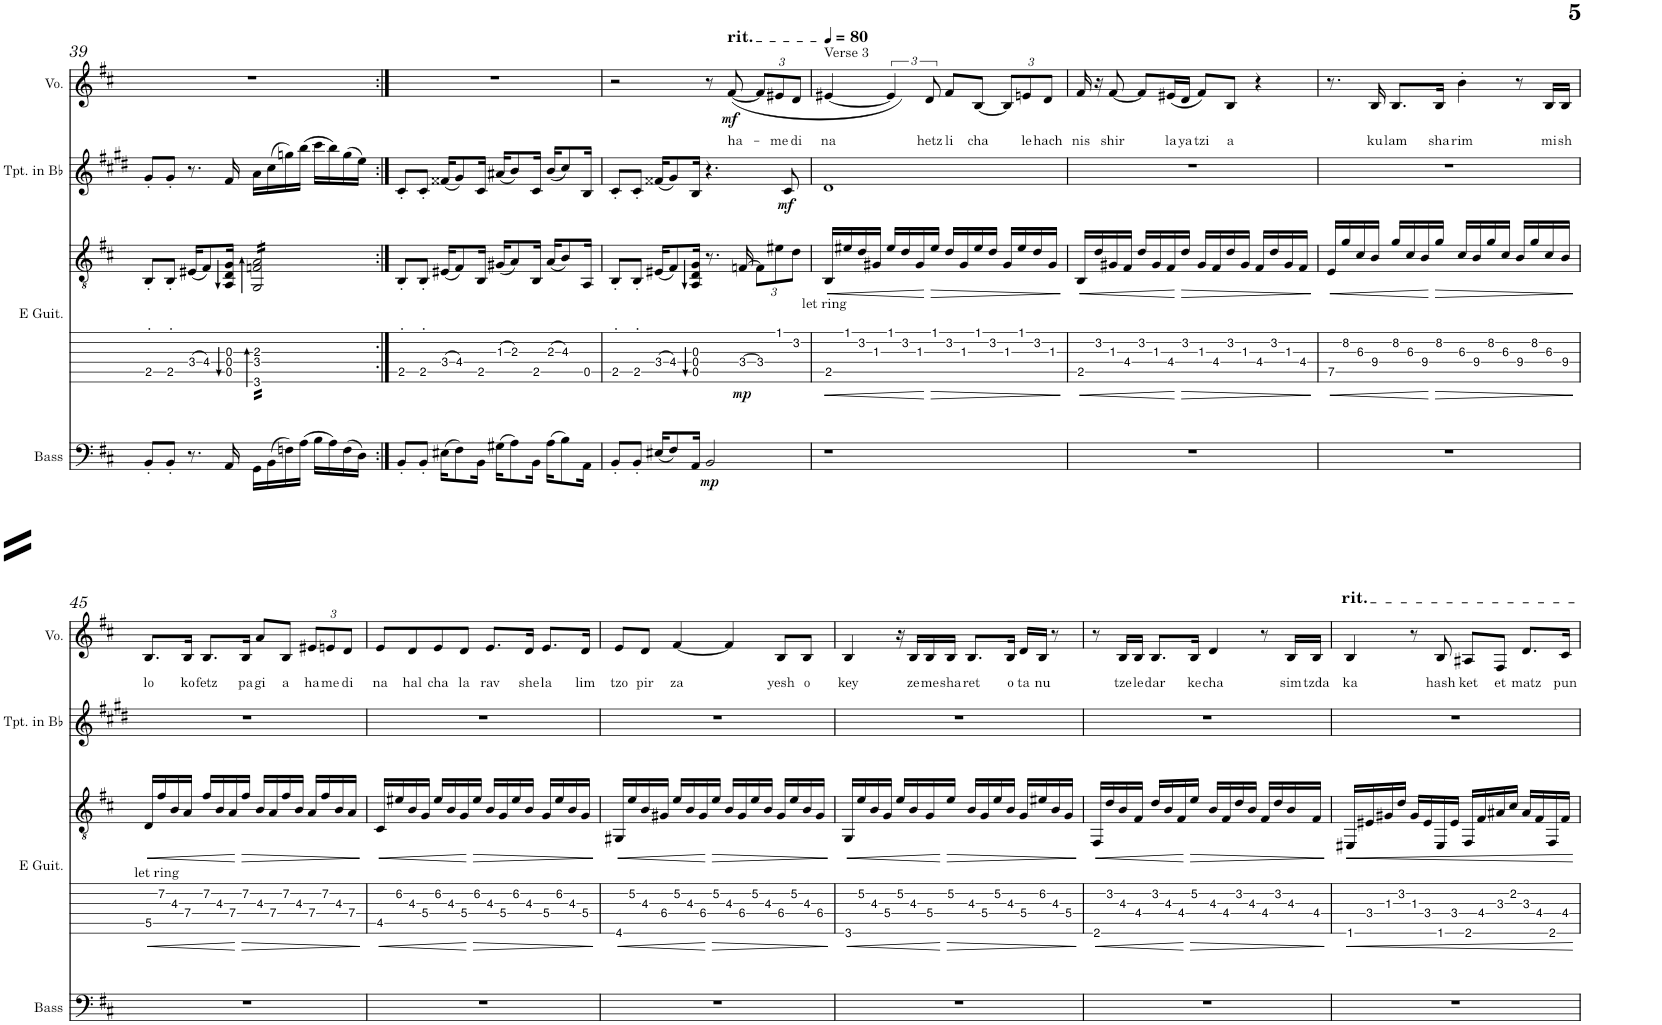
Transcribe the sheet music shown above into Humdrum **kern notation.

**kern	**dynam	**kern	**kern	**dynam	**kern	**dynam	**kern	**text	**dynam
*part4	*part4	*part3	*part3	*part3	*part2	*part2	*part1	*part1	*part1
*staff5	*staff5	*staff4	*staff3	*staff3/4	*staff2	*staff2	*staff1	*staff1	*staff1
*I"Acoustic Bass	*	*I"Electric Guitar	*	*	*I"Trumpet in Bb	*	*I"Voice	*	*
*I'Bass	*	*I'E Guit.	*	*	*I'Tpt. in Bb	*	*I'Vo.	*	*
!!LO:PB:g=z
*clefF4	*	*	*clefGv2	*	*clefG2	*	*clefG2	*	*
*Trd7c12	*	*	*	*	*Trd1c2	*	*	*	*
*k[f#c#]	*	*k[f#c#]	*k[f#c#]	*	*k[f#c#g#d#]	*	*k[f#c#]	*	*
*M4/4	*	*M4/4	*M4/4	*	*M4/4	*	*M4/4	*	*
=39	=39	=39	=39	=39	=39	=39	=39	=39	=39
8BB'/L	.	8BB'L	8BB'/L	.	8g#'/L	.	1r	.	.
8BB'/J	.	8BB'J	8BB'/J	.	8g#'/J	.	.	.	.
8.r	.	16E#XKL	(16E#X/KL	.	8.r	.	.	.	.
.	.	8F#	8F#/)	.	.	.	.	.	.
16AA/	.	16AA\ 16D\ 16G\Jk	16AA/ 16D/ 16G/Jk	.	16f#/	.	.	.	.
*	*	*tremolo	*	*	*	*	*	*	*
*	*	*	*tremolo	*	*	*	*	*	*
16GG\LL	.	16GG 16F 16ALL	16GG/ 16Fn/ 16A/LL	.	16a\LL	.	.	.	.
(16BB\	.	16GG 16F 16A	16GG/ 16Fn/ 16A/	.	(16cc#\	.	.	.	.
16Fn\)	.	16GG 16F 16A	16GG/ 16Fn/ 16A/	.	16ggn\)	.	.	.	.
(16A\JJ	.	16GG 16F 16A	16GG/ 16Fn/ 16A/	.	(16bb\JJ	.	.	.	.
16B\LL	.	16GG 16F 16A	16GG/ 16Fn/ 16A/	.	16ccc#\LL	.	.	.	.
16A\)	.	16GG 16F 16A	16GG/ 16Fn/ 16A/	.	16bb\)	.	.	.	.
(16F\	.	16GG 16F 16A	16GG/ 16Fn/ 16A/	.	(16gg\	.	.	.	.
16D\JJ)	.	16GG 16F 16AJJ	16GG/ 16Fn/ 16A/JJ	.	16ee\JJ)	.	.	.	.
*	*	*	*Xtremolo	*	*	*	*	*	*
*	*	*Xtremolo	*	*	*	*	*	*	*
=40:|!	=40:|!	=40:|!	=40:|!	=40:|!	=40:|!	=40:|!	=40:|!	=40:|!	=40:|!
8BB'/L	.	8BB'L	8BB'/L	.	8c#'/L	.	1r	.	.
8BB'/J	.	8BB'J	8BB'/J	.	8c#'/J	.	.	.	.
(16E#X\KL	.	16E#KL	(16E#X/KL	.	(16f##X/KL	.	.	.	.
8F#\)	.	8F#	8F#/)	.	8g#/)	.	.	.	.
16BB\Jk	.	16BBJk	16BB/Jk	.	16c#/Jk	.	.	.	.
(16G#X\KL	.	16G#KL	(16G#X/KL	.	(16a#X/KL	.	.	.	.
8A\)	.	8A	8A/)	.	8b/)	.	.	.	.
16BB\Jk	.	16BBJk	16BB/Jk	.	16c#/Jk	.	.	.	.
(16A\KL	.	16AKL	(16A/KL	.	(16b/KL	.	.	.	.
8B\)	.	8B	8B/)	.	8cc#/)	.	.	.	.
16AA\Jk	.	16AAJk	16AA/Jk	.	16B/Jk	.	.	.	.
=41	=41	=41	=41	=41	=41	=41	=41	=41	=41
8BB'/L	.	8BB'L	8BB'/L	.	8c#'/L	.	2r	.	.
8BB'/J	.	8BB'J	8BB'/J	.	8c#'/J	.	.	.	.
(16E#X/KL	.	16E#XKL	(16E#X/KL	.	(16f##X/KL	.	.	.	.
8F#/)	.	8F#	8F#/)	.	8g#/)	.	.	.	.
16AA/Jk	.	16AA\ 16D\ 16G\Jk	16AA/ 16D/ 16G/Jk	.	16B/Jk	.	.	.	.
!	!LO:DY:b	!	!	!	!	!	!	!	!
2BB/	mp	8.r	8.r	.	4.r	.	8r	.	.
!	!	!	!	!	!	!	!LO:TX:a:t=rit.	!	!
!	!	!	!	!	!	!	!	!LO:LY:b	!LO:DY:b
.	.	.	.	.	.	.	([8f#/	ha-	mf
!	!	!	!	!LO:DY:b=2	!	!	!	!	!
.	.	[16F	[16Fn/	mp	.	.	.	.	.
*	*	*Xbrackettup	*Xbrackettup	*	*	*	*Xbrackettup	*	*
.	.	12FL]	12F\L]	.	.	.	12f#/L]	.	.
!	!	!	!	!	!	!	!	!LO:LY:b	!
.	.	12e#X	12e#X\	.	.	.	12e#X/	-me	.
!	!	!	!	!	!	!LO:DY:b	!	!	!
.	.	.	.	.	8c#/	mf	.	.	.
!	!	!	!LO:TX:b:t=let ring	!	!	!	!	!	!
!	!	!	!	!	!	!	!	!LO:LY:b	!
.	.	12dJ	12d\J	.	.	.	12d/J	di	.
=42	=42	=42	=42	=42	=42	=42	=42	=42	=42
*	*	*	*	*	*	*	*MM80	*	*
!	!	!	!	!	!	!	!LO:TX:a:t=Verse 3	!	!
!	!	!	!	!LO:HP:b	!	!	!	!LO:LY:b	!
1r	.	16BBLL	16BB/LL	<	1d#	.	[4e#X/	na	.
.	.	16e#J	16e#X/	.	.	.	.	.	.
.	.	16dL	16d/	.	.	.	.	.	.
.	.	16G#JJ	16G#X/JJ	.	.	.	.	.	.
*	*	*	*	*	*	*	*brackettup	*	*
.	.	16e#LL	16e#/LL	.	.	.	6e#/]	.	.
.	.	16dJ	16d/	.	.	.	.	.	.
.	.	16G#L	16G#/	.	.	.	.	.	.
!	!	!	!	!	!	!	!	!LO:LY:b	!
.	.	.	.	.	.	.	12d/	hetz	.
!	!	!	!	!LO:HP:n=1:b	!	!	!	!	!
.	.	16e#JJ	16e#/JJ	[ >	.	.	.	.	.
!	!	!	!	!	!	!	!	!LO:LY:b	!
.	.	16dLL	16d/LL	.	.	.	8f#/L)	li	.
.	.	16G#J	16G#/	.	.	.	.	.	.
!	!	!	!	!	!	!	!	!LO:LY:b	!
.	.	16e#L	16e#/	.	.	.	[8B/J	cha	.
.	.	16dJJ	16d/JJ	.	.	.	.	.	.
*	*	*	*	*	*	*	*Xbrackettup	*	*
.	.	16G#LL	16G#/LL	.	.	.	12B/L]	.	.
.	.	16e#J	16e#/	.	.	.	.	.	.
!	!	!	!	!	!	!	!	!LO:LY:b	!
.	.	.	.	.	.	.	12en/	le	.
.	.	16dL	16d/	.	.	.	.	.	.
!	!	!	!	!	!	!	!	!LO:LY:b	!
.	.	.	.	.	.	.	12d/J	hach	.
.	.	16G#JJ	16G#/JJ	.	.	.	.	.	.
.	.	.	.	]	.	.	.	.	.
=43	=43	=43	=43	=43	=43	=43	=43	=43	=43
!	!	!	!	!LO:HP:b	!	!	!	!LO:LY:b	!
1r	.	16BBLL	16BB/LL	<	1r	.	16f#/	nis	.
.	.	16dJ	16d/	.	.	.	16r	.	.
!	!	!	!	!	!	!	!	!LO:LY:b	!
.	.	16G#L	16G#X/	.	.	.	[8f#/	shir	.
.	.	16F#JJ	16F#/JJ	.	.	.	.	.	.
.	.	16dLL	16d/LL	.	.	.	8f#/L]	.	.
.	.	16G#J	16G#/	.	.	.	.	.	.
!	!	!	!	!	!	!	!	!LO:LY:b	!
.	.	16F#L	16F#/	.	.	.	(16e#X/L	la	.
!	!	!	!	!LO:HP:n=1:b	!	!	!	!LO:LY:b	!
.	.	16dJJ	16d/JJ	[ >	.	.	16d/JJ	ya	.
!	!	!	!	!	!	!	!	!LO:LY:b	!
.	.	16G#LL	16G#/LL	.	.	.	8f#/L)	tzi	.
.	.	16F#J	16F#/	.	.	.	.	.	.
!	!	!	!	!	!	!	!	!LO:LY:b	!
.	.	16dL	16d/	.	.	.	8B/J	a	.
.	.	16G#JJ	16G#/JJ	.	.	.	.	.	.
.	.	16F#LL	16F#/LL	.	.	.	4r	.	.
.	.	16dJ	16d/	.	.	.	.	.	.
.	.	16G#L	16G#/	.	.	.	.	.	.
.	.	16F#JJ	16F#/JJ	.	.	.	.	.	.
.	.	.	.	]	.	.	.	.	.
=44	=44	=44	=44	=44	=44	=44	=44	=44	=44
!	!	!	!	!LO:HP:b	!	!	!	!	!
1r	.	16ELL	16E/LL	<	1r	.	8.r	.	.
.	.	16gJ	16g/	.	.	.	.	.	.
.	.	16c#L	16c#/	.	.	.	.	.	.
!	!	!	!	!	!	!	!	!LO:LY:b	!
.	.	16BJJ	16B/JJ	.	.	.	16B/	ku	.
!	!	!	!	!	!	!	!	!LO:LY:b	!
.	.	16gLL	16g/LL	.	.	.	8.B/L	lam	.
.	.	16c#J	16c#/	.	.	.	.	.	.
.	.	16BL	16B/	.	.	.	.	.	.
!	!	!	!	!LO:HP:n=1:b	!	!	!	!LO:LY:b	!
.	.	16gJJ	16g/JJ	[ >	.	.	16B/Jk	sha	.
!	!	!	!	!	!	!	!	!LO:LY:b	!
.	.	16c#LL	16c#/LL	.	.	.	4b'\	rim	.
.	.	16BJ	16B/	.	.	.	.	.	.
.	.	16gL	16g/	.	.	.	.	.	.
.	.	16c#JJ	16c#/JJ	.	.	.	.	.	.
.	.	16BLL	16B/LL	.	.	.	8r	.	.
.	.	16gJ	16g/	.	.	.	.	.	.
!	!	!	!	!	!	!	!	!LO:LY:b	!
.	.	16c#L	16c#/	.	.	.	16B/LL	mi	.
!	!	!	!	!	!	!	!	!LO:LY:b	!
.	.	16BJJ	16B/JJ	.	.	.	16B/JJ	sh	.
.	.	.	.	]	.	.	.	.	.
!!LO:LB:g=z
=45	=45	=45	=45	=45	=45	=45	=45	=45	=45
!	!	!	!	!LO:HP:b	!	!	!	!LO:LY:b	!
1r	.	16DLL	16D/LL	<	1r	.	8.B/L	lo	.
.	.	16f#J	16f#/	.	.	.	.	.	.
.	.	16BL	16B/	.	.	.	.	.	.
!	!	!	!	!	!	!	!	!LO:LY:b	!
.	.	16AJJ	16A/JJ	.	.	.	16B/Jk	ko	.
!	!	!	!	!	!	!	!	!LO:LY:b	!
.	.	16f#LL	16f#/LL	.	.	.	8.B/L	fetz	.
.	.	16BJ	16B/	.	.	.	.	.	.
.	.	16AL	16A/	.	.	.	.	.	.
!	!	!	!	!LO:HP:n=1:b	!	!	!	!LO:LY:b	!
.	.	16f#JJ	16f#/JJ	[ >	.	.	16B/Jk	pa	.
!	!	!	!	!	!	!	!	!LO:LY:b	!
.	.	16BLL	16B/LL	.	.	.	8a/L	gi	.
.	.	16AJ	16A/	.	.	.	.	.	.
!	!	!	!	!	!	!	!	!LO:LY:b	!
.	.	16f#L	16f#/	.	.	.	8B/J	a	.
.	.	16BJJ	16B/JJ	.	.	.	.	.	.
!	!	!	!	!	!	!	!	!LO:LY:b	!
.	.	16ALL	16A/LL	.	.	.	12e#X/L	ha	.
.	.	16f#J	16f#/	.	.	.	.	.	.
!	!	!	!	!	!	!	!	!LO:LY:b	!
.	.	.	.	.	.	.	12en/	-me	.
.	.	16BL	16B/	.	.	.	.	.	.
!	!	!	!	!	!	!	!	!LO:LY:b	!
.	.	.	.	.	.	.	12d/J	di	.
.	.	16AJJ	16A/JJ	.	.	.	.	.	.
.	.	.	.	]	.	.	.	.	.
=46	=46	=46	=46	=46	=46	=46	=46	=46	=46
!	!	!	!	!LO:HP:b	!	!	!	!LO:LY:b	!
1r	.	16C#LL	16C#/LL	<	1r	.	8e/L	na	.
.	.	16e#J	16e#X/	.	.	.	.	.	.
!	!	!	!	!	!	!	!	!LO:LY:b	!
.	.	16BL	16B/	.	.	.	8d/	hal	.
.	.	16GJJ	16G/JJ	.	.	.	.	.	.
!	!	!	!	!	!	!	!	!LO:LY:b	!
.	.	16e#LL	16e#/LL	.	.	.	8e/	cha	.
.	.	16BJ	16B/	.	.	.	.	.	.
!	!	!	!	!	!	!	!	!LO:LY:b	!
.	.	16GL	16G/	.	.	.	8d/J	la	.
!	!	!	!	!LO:HP:n=1:b	!	!	!	!	!
.	.	16e#JJ	16e#/JJ	[ >	.	.	.	.	.
!	!	!	!	!	!	!	!	!LO:LY:b	!
.	.	16BLL	16B/LL	.	.	.	8.e/L	rav	.
.	.	16GJ	16G/	.	.	.	.	.	.
.	.	16e#L	16e#/	.	.	.	.	.	.
!	!	!	!	!	!	!	!	!LO:LY:b	!
.	.	16BJJ	16B/JJ	.	.	.	16d/Jk	she	.
!	!	!	!	!	!	!	!	!LO:LY:b	!
.	.	16GLL	16G/LL	.	.	.	8.e/L	la	.
.	.	16e#J	16e#/	.	.	.	.	.	.
.	.	16BL	16B/	.	.	.	.	.	.
!	!	!	!	!	!	!	!	!LO:LY:b	!
.	.	16GJJ	16G/JJ	.	.	.	16d/Jk	lim	.
.	.	.	.	]	.	.	.	.	.
=47	=47	=47	=47	=47	=47	=47	=47	=47	=47
!	!	!	!	!LO:HP:b	!	!	!	!LO:LY:b	!
1r	.	16GG#LL	16GG#X/LL	<	1r	.	8e/L	tzo	.
.	.	16eJ	16e/	.	.	.	.	.	.
!	!	!	!	!	!	!	!	!LO:LY:b	!
.	.	16BL	16B/	.	.	.	8d/J	pir	.
.	.	16G#JJ	16G#X/JJ	.	.	.	.	.	.
!	!	!	!	!	!	!	!	!LO:LY:b	!
.	.	16eLL	16e/LL	.	.	.	[4f#/	za	.
.	.	16BJ	16B/	.	.	.	.	.	.
.	.	16G#L	16G#/	.	.	.	.	.	.
!	!	!	!	!LO:HP:n=1:b	!	!	!	!	!
.	.	16eJJ	16e/JJ	[ >	.	.	.	.	.
.	.	16BLL	16B/LL	.	.	.	4f#/]	.	.
.	.	16G#J	16G#/	.	.	.	.	.	.
.	.	16eL	16e/	.	.	.	.	.	.
.	.	16BJJ	16B/JJ	.	.	.	.	.	.
!	!	!	!	!	!	!	!	!LO:LY:b	!
.	.	16G#LL	16G#/LL	.	.	.	8B/L	yesh	.
.	.	16eJ	16e/	.	.	.	.	.	.
!	!	!	!	!	!	!	!	!LO:LY:b	!
.	.	16BL	16B/	.	.	.	8B/J	o	.
.	.	16G#JJ	16G#/JJ	.	.	.	.	.	.
.	.	.	.	]	.	.	.	.	.
=48	=48	=48	=48	=48	=48	=48	=48	=48	=48
!	!	!	!	!LO:HP:b	!	!	!	!LO:LY:b	!
1r	.	16GGLL	16GG/LL	<	1r	.	4B/	key	.
.	.	16eJ	16e/	.	.	.	.	.	.
.	.	16BL	16B/	.	.	.	.	.	.
.	.	16GJJ	16G/JJ	.	.	.	.	.	.
.	.	16eLL	16e/LL	.	.	.	16r	.	.
!	!	!	!	!	!	!	!	!LO:LY:b	!
.	.	16BJ	16B/	.	.	.	16B/LL	ze	.
!	!	!	!	!	!	!	!	!LO:LY:b	!
.	.	16GL	16G/	.	.	.	16B/	me	.
!	!	!	!	!LO:HP:n=1:b	!	!	!	!LO:LY:b	!
.	.	16eJJ	16e/JJ	[ >	.	.	16B/JJ	sha	.
!	!	!	!	!	!	!	!	!LO:LY:b	!
.	.	16BLL	16B/LL	.	.	.	8.B/L	ret	.
.	.	16GJ	16G/	.	.	.	.	.	.
.	.	16eL	16e/	.	.	.	.	.	.
!	!	!	!	!	!	!	!	!LO:LY:b	!
.	.	16BJJ	16B/JJ	.	.	.	16B/Jk	o	.
!	!	!	!	!	!	!	!	!LO:LY:b	!
.	.	16GLL	16G/LL	.	.	.	16d/LL	ta	.
!	!	!	!	!	!	!	!	!LO:LY:b	!
.	.	16e#J	16e#X/	.	.	.	16B/JJ	nu	.
.	.	16BL	16B/	.	.	.	8r	.	.
.	.	16GJJ	16G/JJ	.	.	.	.	.	.
.	.	.	.	]	.	.	.	.	.
=49	=49	=49	=49	=49	=49	=49	=49	=49	=49
!	!	!	!	!LO:HP:b	!	!	!	!	!
1r	.	16FF#LL	16FF#/LL	<	1r	.	8r	.	.
.	.	16dJ	16d/	.	.	.	.	.	.
!	!	!	!	!	!	!	!	!LO:LY:b	!
.	.	16BL	16B/	.	.	.	16B/LL	tze	.
!	!	!	!	!	!	!	!	!LO:LY:b	!
.	.	16F#JJ	16F#/JJ	.	.	.	16B/JJ	le	.
!	!	!	!	!	!	!	!	!LO:LY:b	!
.	.	16dLL	16d/LL	.	.	.	8.B/L	dar	.
.	.	16BJ	16B/	.	.	.	.	.	.
.	.	16F#L	16F#/	.	.	.	.	.	.
!	!	!	!	!LO:HP:n=1:b	!	!	!	!LO:LY:b	!
.	.	16eJJ	16e/JJ	[ >	.	.	16B/Jk	ke	.
!	!	!	!	!	!	!	!	!LO:LY:b	!
.	.	16BLL	16B/LL	.	.	.	4d/	cha	.
.	.	16F#J	16F#/	.	.	.	.	.	.
.	.	16dL	16d/	.	.	.	.	.	.
.	.	16BJJ	16B/JJ	.	.	.	.	.	.
.	.	16F#LL	16F#/LL	.	.	.	8r	.	.
.	.	16dJ	16d/	.	.	.	.	.	.
!	!	!	!	!	!	!	!	!LO:LY:b	!
.	.	16BL	16B/	.	.	.	16B/LL	sim	.
!	!	!	!	!	!	!	!	!LO:LY:b	!
.	.	16F#JJ	16F#/JJ	.	.	.	16B/JJ	tzda	.
.	.	.	.	]	.	.	.	.	.
=50	=50	=50	=50	=50	=50	=50	=50	=50	=50
!	!	!	!	!	!	!	!LO:TX:a:t=rit.	!	!
!	!	!	!	!LO:HP:b	!	!	!	!LO:LY:b	!
1r	.	16EE#LL	16EE#X/LL	<	1r	.	4B/	ka	.
.	.	16E#J	16E#X/	.	.	.	.	.	.
.	.	16G#L	16G#X/	.	.	.	.	.	.
.	.	16dJJ	16d/JJ	.	.	.	.	.	.
.	.	16G#LL	16G#/LL	.	.	.	8r	.	.
.	.	16E#J	16E#/	.	.	.	.	.	.
!	!	!	!	!	!	!	!	!LO:LY:b	!
.	.	16EE#XL	16EE#/	.	.	.	8B/	hash	.
.	.	16E#XJJ	16E#/JJ	.	.	.	.	.	.
!	!	!	!	!	!	!	!	!LO:LY:b	!
.	.	16FF#LL	16FF#/LL	.	.	.	8A#X/L	ket	.
.	.	16F#J	16F#/	.	.	.	.	.	.
!	!	!	!	!	!	!	!	!LO:LY:b	!
.	.	16A#L	16A#X/	.	.	.	8F#/J	et	.
.	.	16c#JJ	16c#/JJ	.	.	.	.	.	.
!	!	!	!	!	!	!	!	!LO:LY:b	!
.	.	16A#LL	16A#/LL	.	.	.	8.d/L	matz	.
.	.	16F#J	16F#/	.	.	.	.	.	.
.	.	16FF#L	16FF#/	.	.	.	.	.	.
!	!	!	!	!	!	!	!	!LO:LY:b	!
.	.	16F#JJ	16F#/JJ	.	.	.	16c#/Jk	pun	.
.	.	.	.	[	.	.	.	.	.
=	=	=	=	=	=	=	=	=	=
*-	*-	*-	*-	*-	*-	*-	*-	*-	*-
